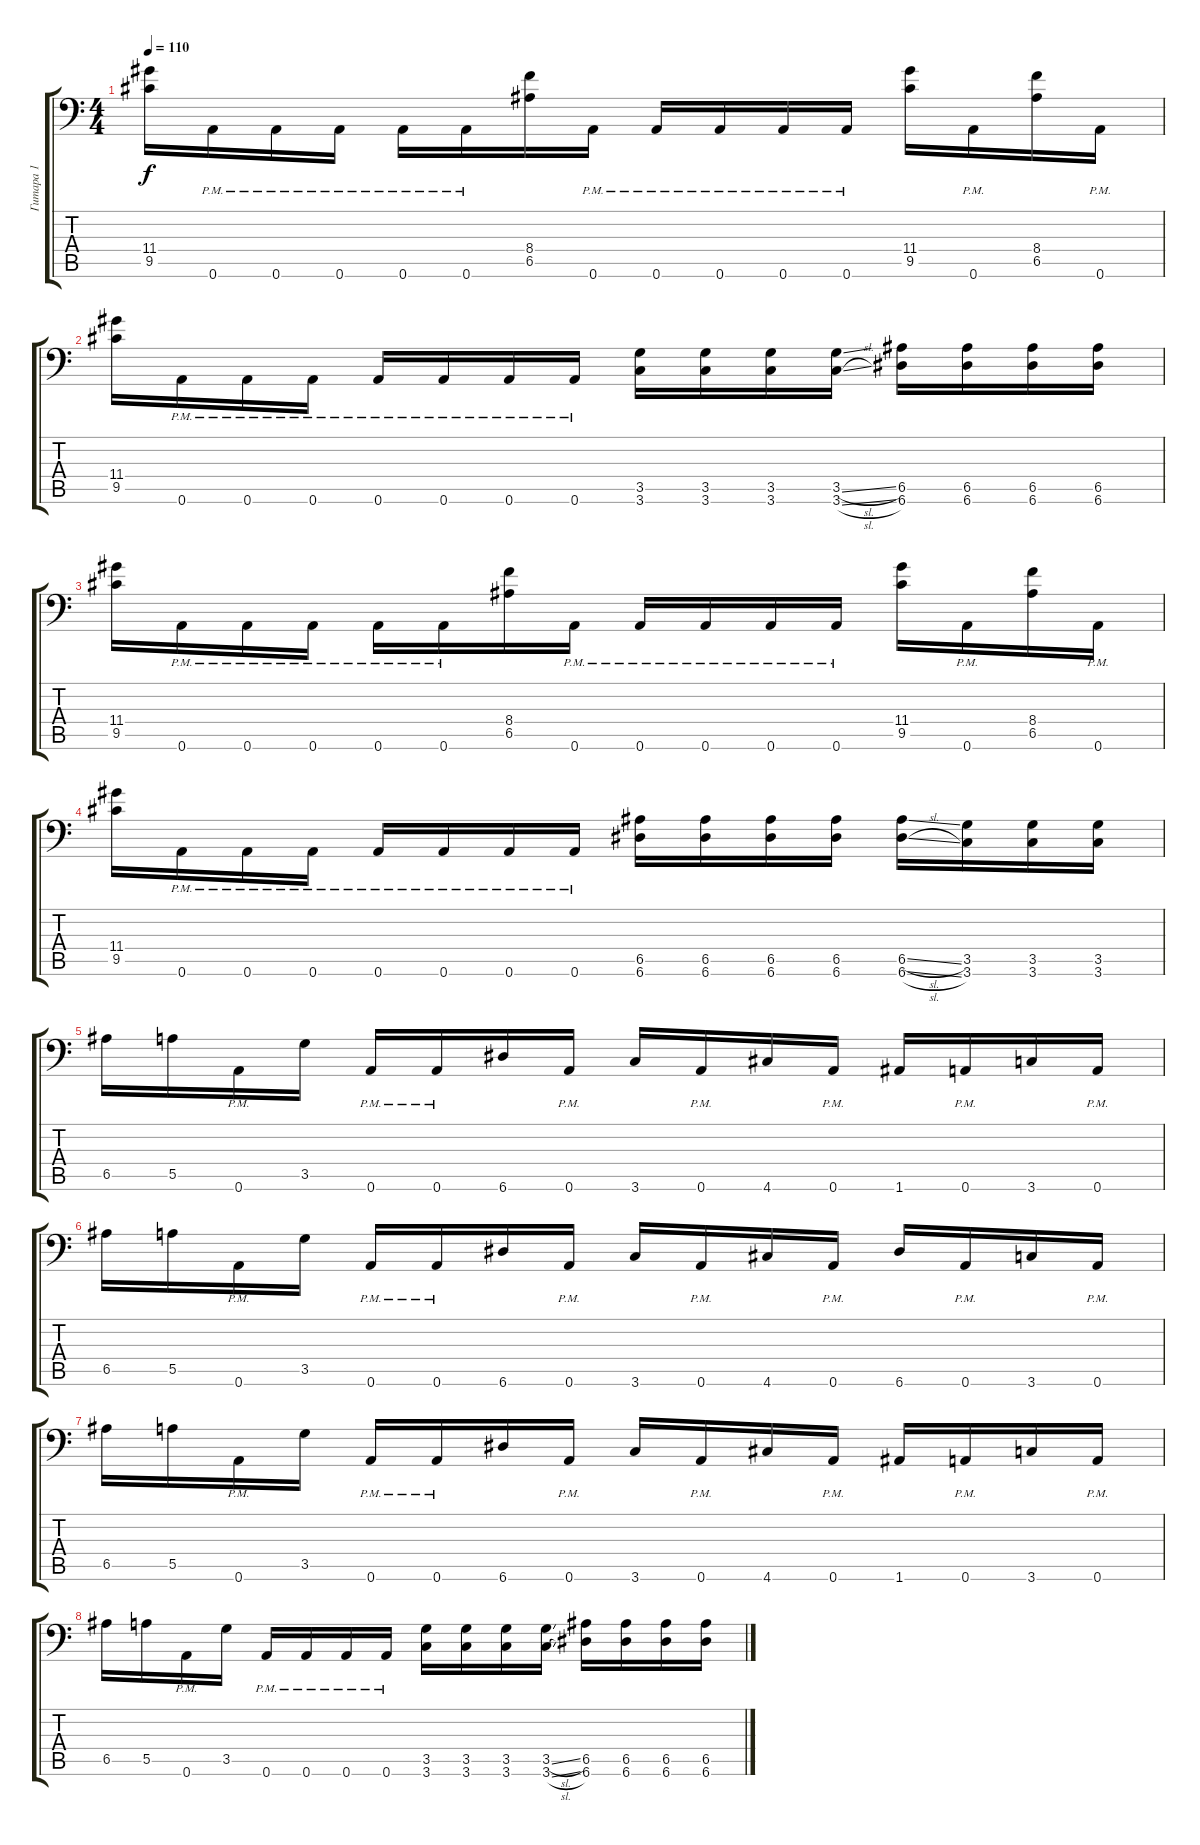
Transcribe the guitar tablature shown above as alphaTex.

\track ("Гитара 1" "Гитара 1") {instrument distortionguitar}
\staff {score tabs}
\tuning (B3 Gb3 D3 A2 E2 A1) {hide}
\ts (4 4)
\tempo 110
\clef f4
\ks c
(11.4 9.5).16{dy f} 0.6{pm}.16 0.6{pm}.16 0.6{pm}.16 0.6{pm}.16 0.6{pm}.16 (8.4 6.5).16 0.6{pm}.16 0.6{pm}.16 0.6{pm}.16 0.6{pm}.16 0.6{pm}.16 (11.4 9.5).16 0.6{pm}.16 (8.4 6.5).16 0.6{pm}.16 |
(11.4 9.5).16 0.6{pm}.16 0.6{pm}.16 0.6{pm}.16 0.6{pm}.16 0.6{pm}.16 0.6{pm}.16 0.6{pm}.16 (3.5 3.6).16 (3.5 3.6).16 (3.5 3.6).16 (3.5{sl} 3.6{sl}).16 (6.5 6.6).16 (6.5 6.6).16 (6.5 6.6).16 (6.5 6.6).16 |
(11.4 9.5).16 0.6{pm}.16 0.6{pm}.16 0.6{pm}.16 0.6{pm}.16 0.6{pm}.16 (8.4 6.5).16 0.6{pm}.16 0.6{pm}.16 0.6{pm}.16 0.6{pm}.16 0.6{pm}.16 (11.4 9.5).16 0.6{pm}.16 (8.4 6.5).16 0.6{pm}.16 |
(11.4 9.5).16 0.6{pm}.16 0.6{pm}.16 0.6{pm}.16 0.6{pm}.16 0.6{pm}.16 0.6{pm}.16 0.6{pm}.16 (6.5 6.6).16 (6.5 6.6).16 (6.5 6.6).16 (6.5 6.6).16 (6.5{sl} 6.6{sl}).16 (3.5 3.6).16 (3.5 3.6).16 (3.5 3.6).16 |
6.5.16 5.5.16 0.6{pm}.16 3.5.16 0.6{pm}.16 0.6{pm}.16 6.6.16 0.6{pm}.16 3.6.16 0.6{pm}.16 4.6.16 0.6{pm}.16 1.6.16 0.6{pm}.16 3.6.16 0.6{pm}.16 |
6.5.16 5.5.16 0.6{pm}.16 3.5.16 0.6{pm}.16 0.6{pm}.16 6.6.16 0.6{pm}.16 3.6.16 0.6{pm}.16 4.6.16 0.6{pm}.16 6.6.16 0.6{pm}.16 3.6.16 0.6{pm}.16 |
6.5.16 5.5.16 0.6{pm}.16 3.5.16 0.6{pm}.16 0.6{pm}.16 6.6.16 0.6{pm}.16 3.6.16 0.6{pm}.16 4.6.16 0.6{pm}.16 1.6.16 0.6{pm}.16 3.6.16 0.6{pm}.16 |
6.5.16 5.5.16 0.6{pm}.16 3.5.16 0.6{pm}.16 0.6{pm}.16 0.6{pm}.16 0.6{pm}.16 (3.5 3.6).16 (3.5 3.6).16 (3.5 3.6).16 (3.5{sl} 3.6{sl}).16 (6.5 6.6).16 (6.5 6.6).16 (6.5 6.6).16 (6.5 6.6).16
